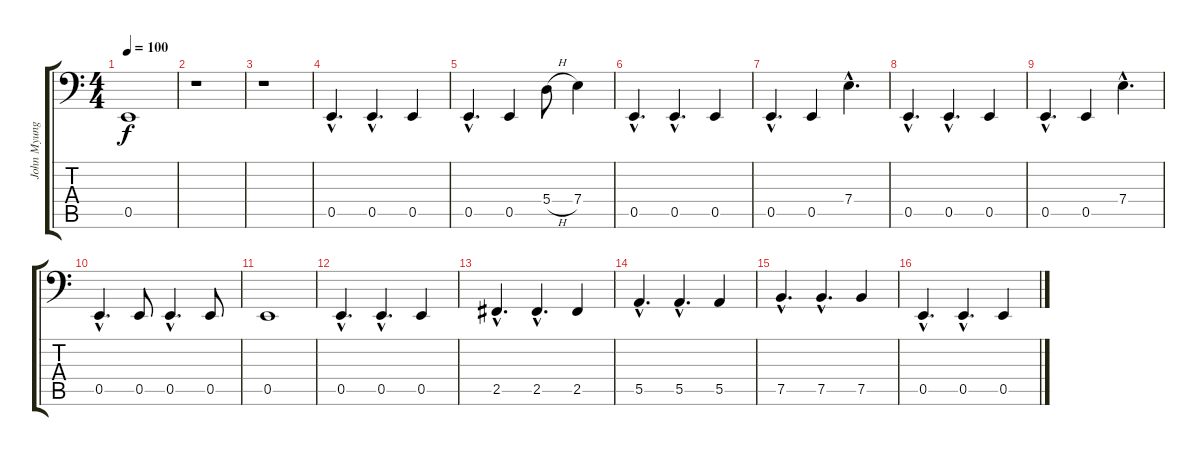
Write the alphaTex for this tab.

\track ("John Myung" "John Myung") {instrument electricbassfinger}
\staff {score tabs}
\tuning (C3 G2 D2 A1 E1 B0) {hide}
\ts (4 4)
\tempo 100
\clef f4
\ks c
0.5{t}.1{dy f} |
r.1 |
r.1 |
0.5{hac}.4{d} 0.5{hac}.4{d} 0.5.4 |
0.5{hac}.4{d} 0.5.4 5.4{h}.8 7.4.4 |
0.5{hac}.4{d} 0.5{hac}.4{d} 0.5.4 |
0.5{hac}.4{d} 0.5.4 7.4{hac}.4{d} |
0.5{hac}.4{d} 0.5{hac}.4{d} 0.5.4 |
0.5{hac}.4{d} 0.5.4 7.4{hac}.4{d} |
0.5{hac}.4{d} 0.5.8 0.5{hac}.4{d} 0.5.8 |
0.5.1 |
0.5{hac}.4{d} 0.5{hac}.4{d} 0.5.4 |
2.5{hac}.4{d} 2.5{hac}.4{d} 2.5.4 |
5.5{hac}.4{d} 5.5{hac}.4{d} 5.5.4 |
7.5{hac}.4{d} 7.5{hac}.4{d} 7.5.4 |
0.5{hac}.4{d} 0.5{hac}.4{d} 0.5.4
